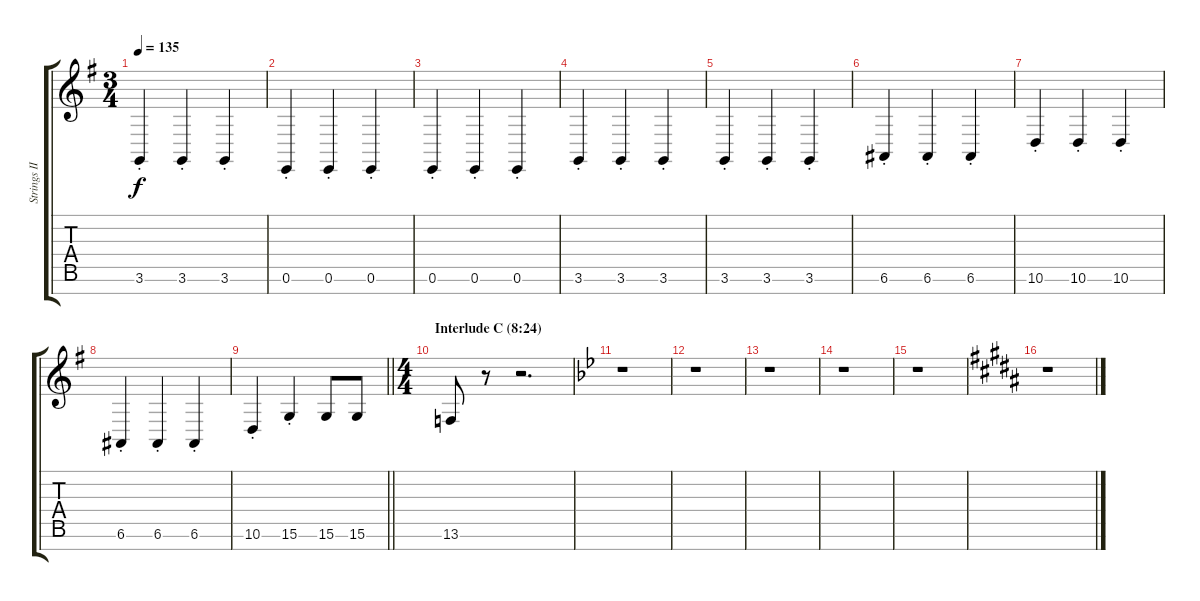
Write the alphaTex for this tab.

\track ("Strings II" "Strings II") {instrument stringensemble1}
\staff {score tabs}
\tuning (E4 B3 G3 D3 A2 E2 B1) {hide}
\ts (3 4)
\tempo 135
\clef g2
\ks eminor
3.6{st}.4{dy f} 3.6{st}.4 3.6{st}.4 |
0.6{st}.4 0.6{st}.4 0.6{st}.4 |
0.6{st}.4 0.6{st}.4 0.6{st}.4 |
3.6{st}.4 3.6{st}.4 3.6{st}.4 |
3.6{st}.4 3.6{st}.4 3.6{st}.4 |
6.6{st}.4 6.6{st}.4 6.6{st}.4 |
10.6{st}.4 10.6{st}.4 10.6{st}.4 |
6.6{st}.4 6.6{st}.4 6.6{st}.4 |
\barLineRight lightlight
10.6{st}.4 15.6{st}.4 15.6.8 15.6.8 |
\ts (4 4)
\section ("" "Interlude C (8:24)")
13.6.8 r.8 r.2{d} |
\ks gminor
r.1 |
r.1 |
r.1 |
r.1 |
r.1 |
\ks g#minor
r.1
